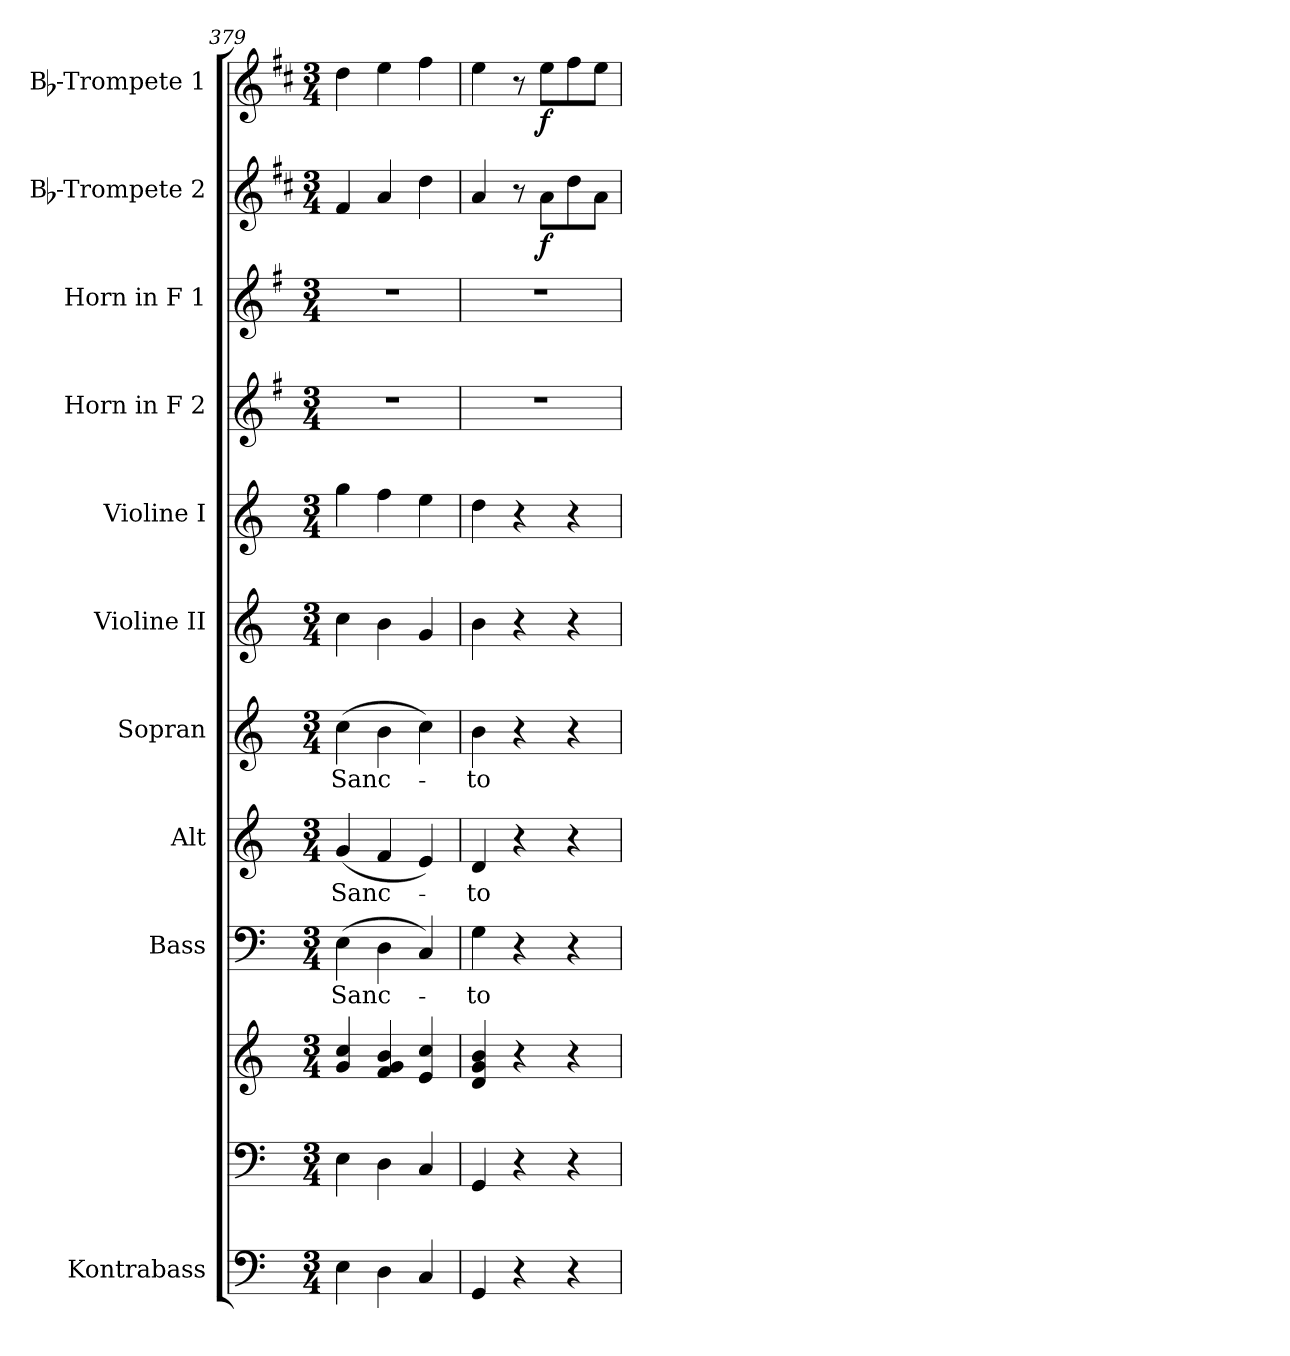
**kern	**kern	**kern	**kern	**text	**kern	**text	**kern	**text	**kern	**kern	**kern	**kern	**kern	**dynam	**kern	**dynam
*part11	*part10	*part10	*part9	*part9	*part8	*part8	*part7	*part7	*part6	*part5	*part4	*part3	*part2	*part2	*part1	*part1
*staff12	*staff11	*staff10	*staff9	*staff9	*staff8	*staff8	*staff7	*staff7	*staff6	*staff5	*staff4	*staff3	*staff2	*staff2	*staff1	*staff1
*I"Kontrabass	*	*	*I"Bass	*	*I"Alt	*	*I"Sopran	*	*I"Violine II	*I"Violine I	*I"Horn in F 2	*I"Horn in F 1	*I"Bb-Trompete 2	*	*I"Bb-Trompete 1	*
*I'Kb.	*	*	*I'B.	*	*I'A.	*	*I'S.	*	*I'Vl. II	*I'Vl. I	*	*	*I'Bb Trp. 2	*	*I'Bb Trp. 1	*
*clefF4	*clefF4	*clefG2	*clefF4	*	*clefG2	*	*clefG2	*	*clefG2	*clefG2	*clefG2	*clefG2	*clefG2	*	*clefG2	*
*ITrd7c12	*	*	*	*	*	*	*	*	*	*	*ITrd4c7	*ITrd4c7	*ITrd1c2	*	*ITrd1c2	*
*k[]	*k[]	*k[]	*k[]	*	*k[]	*	*k[]	*	*k[]	*k[]	*k[]	*k[]	*k[]	*	*k[]	*
*C:	*C:	*C:	*C:	*	*C:	*	*C:	*	*C:	*C:	*C:	*C:	*C:	*	*C:	*
*M3/4	*M3/4	*M3/4	*M3/4	*	*M3/4	*	*M3/4	*	*M3/4	*M3/4	*M3/4	*M3/4	*M3/4	*	*M3/4	*
=379	=379	=379	=379	=379	=379	=379	=379	=379	=379	=379	=379	=379	=379	=379	=379	=379
!	!	!	!	!LO:LY:b	!	!LO:LY:b	!	!LO:LY:b	!	!	!	!	!	!	!	!
4EE\	4E\	4g/ 4cc/	(>4E\	Sanc-	(<4g/	Sanc-	(>4cc\	Sanc-	4cc\	4gg\	2.r	2.r	4e/	.	4cc\	.
4DD\	4D\	4f/ 4g/ 4b/	4D\	.	4f/	.	4b\	.	4b\	4ff\	.	.	4g/	.	4dd\	.
4CC/	4C/	4e/ 4cc/	4C/)	.	4e/)	.	4cc\)	.	4g/	4ee\	.	.	4cc\	.	4ee\	.
=380	=380	=380	=380	=380	=380	=380	=380	=380	=380	=380	=380	=380	=380	=380	=380	=380
!	!	!	!	!LO:LY:b	!	!LO:LY:b	!	!LO:LY:b	!	!	!	!	!	!	!	!
4GGG/	4GG/	4d/ 4g/ 4b/	4G\	-to	4d/	-to	4b\	-to	4b\	4dd\	2.r	2.r	4g/	.	4dd\	.
4r	4r	4r	4r	.	4r	.	4r	.	4r	4r	.	.	8r	.	8r	.
!	!	!	!	!	!	!	!	!	!	!	!	!	!	!LO:DY:b	!	!LO:DY:b
.	.	.	.	.	.	.	.	.	.	.	.	.	8g\L	f	8dd\L	f
4r	4r	4r	4r	.	4r	.	4r	.	4r	4r	.	.	8cc\	.	8ee\	.
.	.	.	.	.	.	.	.	.	.	.	.	.	8g\J	.	8dd\J	.
=	=	=	=	=	=	=	=	=	=	=	=	=	=	=	=	=
*-	*-	*-	*-	*-	*-	*-	*-	*-	*-	*-	*-	*-	*-	*-	*-	*-
